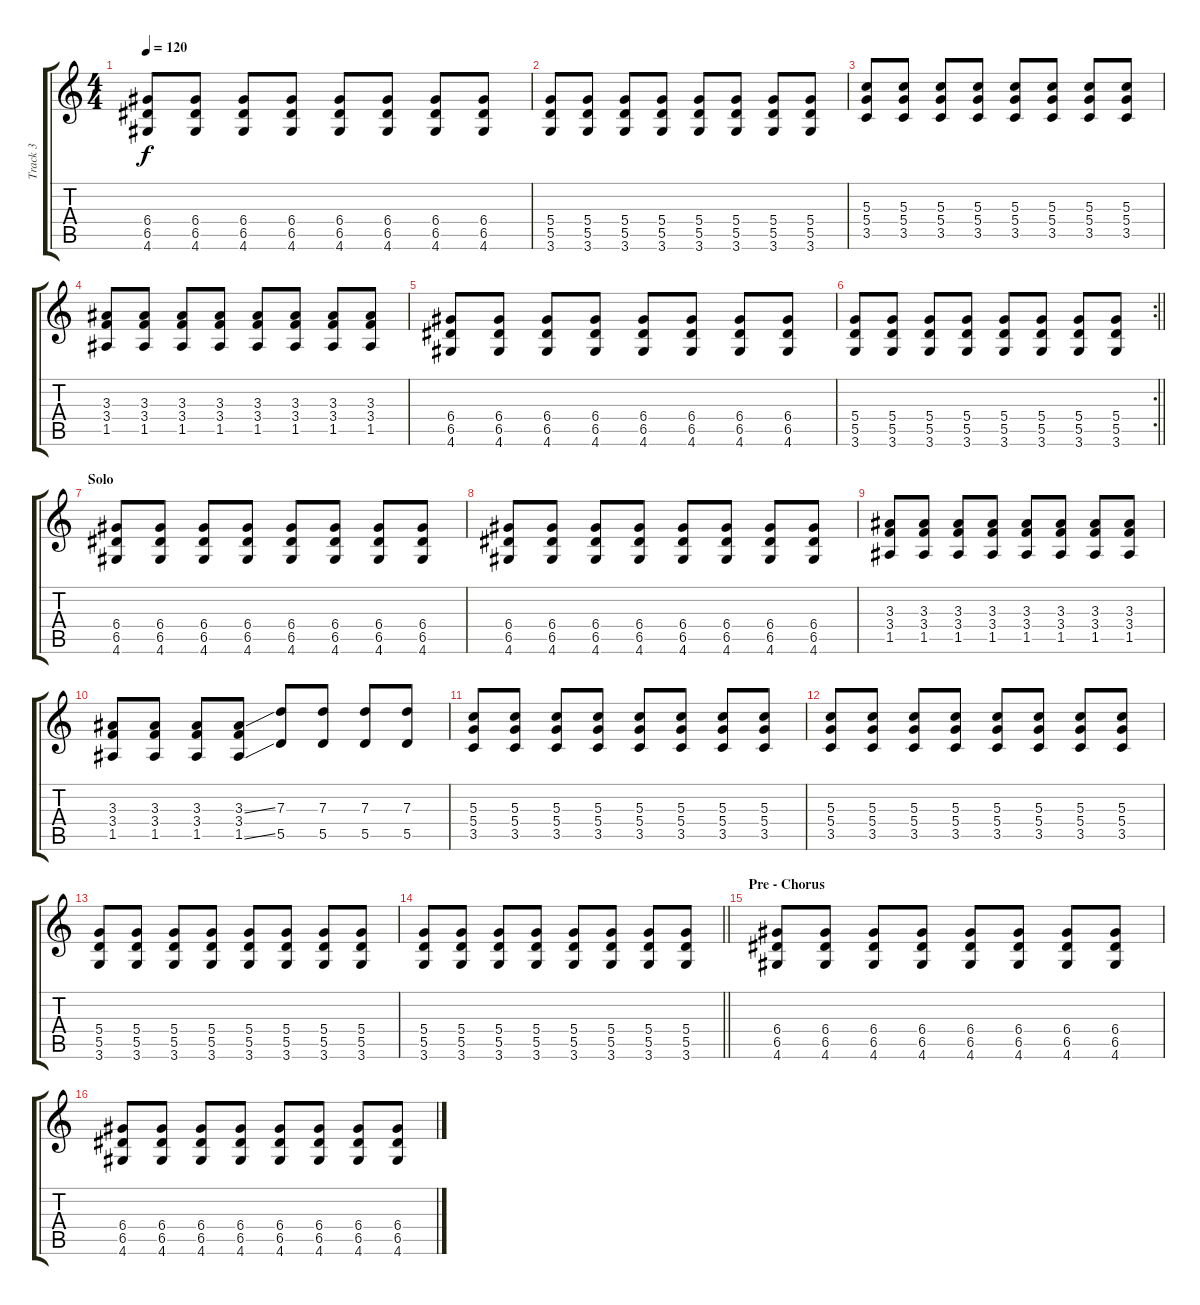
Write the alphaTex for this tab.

\track ("Track 3" "Track 3") {instrument distortionguitar}
\staff {score tabs}
\tuning (E4 B3 G3 D3 A2 E2) {hide}
\ts (4 4)
\tempo 120
\clef g2
\ks c
(6.4 6.5 4.6).8{dy f} (6.4 6.5 4.6).8 (6.4 6.5 4.6).8 (6.4 6.5 4.6).8 (6.4 6.5 4.6).8 (6.4 6.5 4.6).8 (6.4 6.5 4.6).8 (6.4 6.5 4.6).8 |
(5.4 5.5 3.6).8 (5.4 5.5 3.6).8 (5.4 5.5 3.6).8 (5.4 5.5 3.6).8 (5.4 5.5 3.6).8 (5.4 5.5 3.6).8 (5.4 5.5 3.6).8 (5.4 5.5 3.6).8 |
(5.3 5.4 3.5).8 (5.3 5.4 3.5).8 (5.3 5.4 3.5).8 (5.3 5.4 3.5).8 (5.3 5.4 3.5).8 (5.3 5.4 3.5).8 (5.3 5.4 3.5).8 (5.3 5.4 3.5).8 |
(3.3 3.4 1.5).8 (3.3 3.4 1.5).8 (3.3 3.4 1.5).8 (3.3 3.4 1.5).8 (3.3 3.4 1.5).8 (3.3 3.4 1.5).8 (3.3 3.4 1.5).8 (3.3 3.4 1.5).8 |
(6.4 6.5 4.6).8 (6.4 6.5 4.6).8 (6.4 6.5 4.6).8 (6.4 6.5 4.6).8 (6.4 6.5 4.6).8 (6.4 6.5 4.6).8 (6.4 6.5 4.6).8 (6.4 6.5 4.6).8 |
\rc 2
\barLineRight lightlight
(5.4 5.5 3.6).8 (5.4 5.5 3.6).8 (5.4 5.5 3.6).8 (5.4 5.5 3.6).8 (5.4 5.5 3.6).8 (5.4 5.5 3.6).8 (5.4 5.5 3.6).8 (5.4 5.5 3.6).8 |
\section ("" "Solo")
(6.4 6.5 4.6).8 (6.4 6.5 4.6).8 (6.4 6.5 4.6).8 (6.4 6.5 4.6).8 (6.4 6.5 4.6).8 (6.4 6.5 4.6).8 (6.4 6.5 4.6).8 (6.4 6.5 4.6).8 |
(6.4 6.5 4.6).8 (6.4 6.5 4.6).8 (6.4 6.5 4.6).8 (6.4 6.5 4.6).8 (6.4 6.5 4.6).8 (6.4 6.5 4.6).8 (6.4 6.5 4.6).8 (6.4 6.5 4.6).8 |
(3.3 3.4 1.5).8 (3.3 3.4 1.5).8 (3.3 3.4 1.5).8 (3.3 3.4 1.5).8 (3.3 3.4 1.5).8 (3.3 3.4 1.5).8 (3.3 3.4 1.5).8 (3.3 3.4 1.5).8 |
(3.3 3.4 1.5).8 (3.3 3.4 1.5).8 (3.3 3.4 1.5).8 (3.3{ss} 3.4 1.5{ss}).8 (7.3 5.5).8 (7.3 5.5).8 (7.3 5.5).8 (7.3 5.5).8 |
(5.3 5.4 3.5).8 (5.3 5.4 3.5).8 (5.3 5.4 3.5).8 (5.3 5.4 3.5).8 (5.3 5.4 3.5).8 (5.3 5.4 3.5).8 (5.3 5.4 3.5).8 (5.3 5.4 3.5).8 |
(5.3 5.4 3.5).8 (5.3 5.4 3.5).8 (5.3 5.4 3.5).8 (5.3 5.4 3.5).8 (5.3 5.4 3.5).8 (5.3 5.4 3.5).8 (5.3 5.4 3.5).8 (5.3 5.4 3.5).8 |
(5.4 5.5 3.6).8 (5.4 5.5 3.6).8 (5.4 5.5 3.6).8 (5.4 5.5 3.6).8 (5.4 5.5 3.6).8 (5.4 5.5 3.6).8 (5.4 5.5 3.6).8 (5.4 5.5 3.6).8 |
\barLineRight lightlight
(5.4 5.5 3.6).8 (5.4 5.5 3.6).8 (5.4 5.5 3.6).8 (5.4 5.5 3.6).8 (5.4 5.5 3.6).8 (5.4 5.5 3.6).8 (5.4 5.5 3.6).8 (5.4 5.5 3.6).8 |
\section ("" "Pre - Chorus")
(6.4 6.5 4.6).8{balance 11} (6.4 6.5 4.6).8 (6.4 6.5 4.6).8 (6.4 6.5 4.6).8 (6.4 6.5 4.6).8 (6.4 6.5 4.6).8 (6.4 6.5 4.6).8 (6.4 6.5 4.6).8 |
(6.4 6.5 4.6).8 (6.4 6.5 4.6).8 (6.4 6.5 4.6).8 (6.4 6.5 4.6).8 (6.4 6.5 4.6).8 (6.4 6.5 4.6).8 (6.4 6.5 4.6).8 (6.4 6.5 4.6).8
